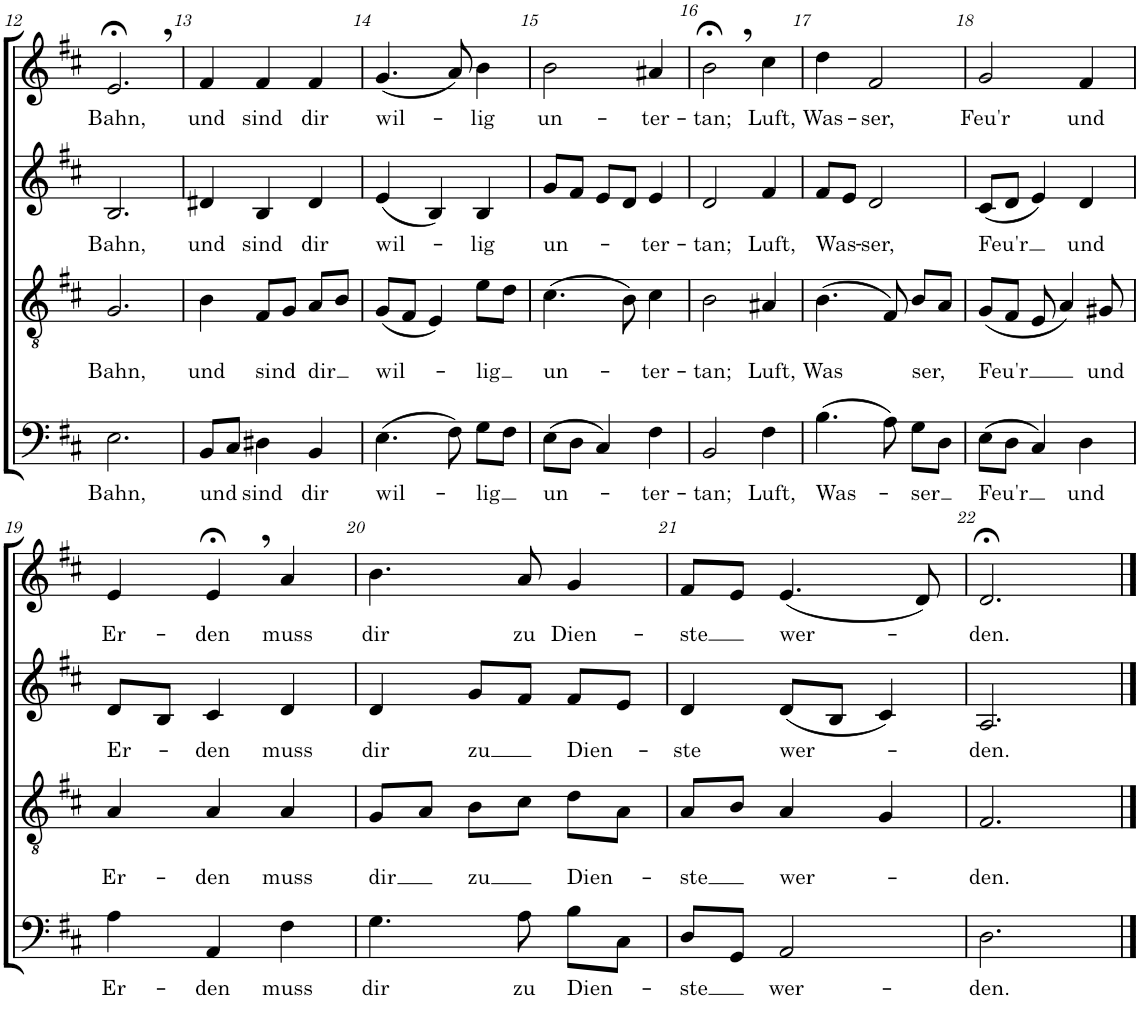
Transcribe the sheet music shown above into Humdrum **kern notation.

**kern	**text	**kern	**text	**text	**kern	**text	**kern	**text
*part4	*part4	*part3	*part3	*part3	*part2	*part2	*part1	*part1
*staff4	*staff4	*staff3	*staff3	*staff3	*staff2	*staff2	*staff1	*staff1
*I"Bass	*	*I"Tenor; Viola	*	*	*I"Alto; Oboe 2,  Violino 2	*	*I"Soprano; Flauto traverso 1, 2 in 8va Oboe 1, Violino 1	*
!!LO:PB:g=z
*clefF4	*	*clefGv2	*	*	*clefG2	*	*clefG2	*
*k[f#c#]	*	*k[f#c#]	*	*	*k[f#c#]	*	*k[f#c#]	*
*M3/4	*	*M3/4	*	*	*M3/4	*	*M3/4	*
=12	=12	=12	=12	=12	=12	=12	=12	=12
!	!LO:LY:b	!	!	!LO:LY:b	!	!LO:LY:b	!	!LO:LY:b
2.E\	Bahn,	2.G/	.	Bahn,	2.B/	Bahn,	2.e;<,/	Bahn,
=13	=13	=13	=13	=13	=13	=13	=13	=13
!	!LO:LY:b	!	!	!LO:LY:b	!	!LO:LY:b	!	!LO:LY:b
8BB/L	und	4B\	.	und	4d#X/	und	4f#/	und
8C#/J	.	.	.	.	.	.	.	.
!	!LO:LY:b	!	!	!LO:LY:b	!	!LO:LY:b	!	!LO:LY:b
4D#X\	sind	8F#/L	.	sind	4B/	sind	4f#/	sind
.	.	8G/J	.	.	.	.	.	.
!	!LO:LY:b	!	!	!LO:LY:b	!	!LO:LY:b	!	!LO:LY:b
4BB/	dir	8A/L	.	dir	4d#/	dir	4f#/	dir
.	.	8B/J	.	.	.	.	.	.
=14	=14	=14	=14	=14	=14	=14	=14	=14
!	!LO:LY:b	!	!	!LO:LY:b	!	!LO:LY:b	!	!LO:LY:b
(4.E\	wil-	(8G/L	.	wil-	(4e/	wil-	(4.g/	wil-
.	.	8F#/J	.	.	.	.	.	.
.	.	4E/)	.	.	4B/)	.	.	.
8F#\)	.	.	.	.	.	.	8a/)	.
!	!LO:LY:b	!	!	!LO:LY:b	!	!LO:LY:b	!	!LO:LY:b
8G\L	-lig	8e\L	.	-lig	4B/	-lig	4b\	-lig
8F#\J	.	8d\J	.	.	.	.	.	.
=15	=15	=15	=15	=15	=15	=15	=15	=15
!	!LO:LY:b	!	!	!LO:LY:b	!	!LO:LY:b	!	!LO:LY:b
(8E\L	un-	(4.c#\	.	un-	8g/L	un-	2b\	un-
8D\J	.	.	.	.	8f#/J	.	.	.
4C#/)	.	.	.	.	8e/L	.	.	.
.	.	8B\)	.	.	8d/J	.	.	.
!	!LO:LY:b	!	!	!LO:LY:b	!	!LO:LY:b	!	!LO:LY:b
4F#\	-ter-	4c#\	.	-ter-	4e/	-ter-	4a#X;</	-ter-
=16	=16	=16	=16	=16	=16	=16	=16	=16
!	!LO:LY:b	!	!	!LO:LY:b	!	!LO:LY:b	!	!LO:LY:b
2BB/	-tan;	2B\	.	-tan;	2d/	-tan;	2b;<,\	-tan;
!	!LO:LY:b	!	!	!LO:LY:b	!	!LO:LY:b	!	!LO:LY:b
4F#\	Luft,	4A#X/	.	Luft,	4f#/	Luft,	4cc#\	Luft,
=17	=17	=17	=17	=17	=17	=17	=17	=17
!	!LO:LY:b	!	!	!LO:LY:b	!	!LO:LY:b	!	!LO:LY:b
(4.B\	Was-	(4.B\	.	Was	8f#/L	Was-	4dd\	Was-
.	.	.	.	.	8e/J	.	.	.
!	!	!	!	!	!	!LO:LY:b	!	!LO:LY:b
.	.	.	.	.	2d/	-ser,	2f#/	-ser,
8A\)	.	8F#/)	.	.	.	.	.	.
!	!LO:LY:b	!	!	!LO:LY:b	!	!	!	!
8G\L	-ser	8B/L	.	ser,	.	.	.	.
8D\J	.	8A/J	.	.	.	.	.	.
=18	=18	=18	=18	=18	=18	=18	=18	=18
!	!LO:LY:b	!	!	!LO:LY:b	!	!LO:LY:b	!	!LO:LY:b
(8E\L	Feu'r	(8G/L	.	Feu'r	(8c#/L	Feu'r	2g/	Feu'r
8D\J	.	8F#/J	.	.	8d/J	.	.	.
4C#/)	.	8E/	.	.	4e/)	.	.	.
.	.	4A/)	.	.	.	.	.	.
!	!LO:LY:b	!	!	!	!	!LO:LY:b	!	!LO:LY:b
4D\	und	.	.	.	4d/	und	4f#/	und
!	!	!	!	!LO:LY:b	!	!	!	!
.	.	8G#X/	.	und	.	.	.	.
!!LO:LB:g=z
=19	=19	=19	=19	=19	=19	=19	=19	=19
!	!LO:LY:b	!	!	!LO:LY:b	!	!LO:LY:b	!	!LO:LY:b
4A\	Er-	4A/	.	Er-	8d/L	Er-	4e/	Er-
.	.	.	.	.	8B/J	.	.	.
!	!LO:LY:b	!	!	!LO:LY:b	!	!LO:LY:b	!	!LO:LY:b
4AA/	-den	4A/	.	-den	4c#/	-den	4e;<,/	-den
!	!LO:LY:b	!	!	!LO:LY:b	!	!LO:LY:b	!	!LO:LY:b
4F#\	muss	4A/	.	muss	4d/	muss	4a;</	muss
=20	=20	=20	=20	=20	=20	=20	=20	=20
!	!LO:LY:b	!	!	!LO:LY:b	!	!LO:LY:b	!	!LO:LY:b
4.G\	dir	8G/L	.	dir	4d/	dir	4.b\	dir
.	.	8A/J	.	.	.	.	.	.
!	!	!	!	!LO:LY:b	!	!LO:LY:b	!	!
.	.	8B\L	.	zu	8g/L	zu	.	.
!	!LO:LY:b	!	!	!	!	!	!	!LO:LY:b
8A\	zu	8c#\J	.	.	8f#/J	.	8a/	zu
!	!LO:LY:b	!	!	!LO:LY:b	!	!LO:LY:b	!	!LO:LY:b
8B\L	Dien-	8d\L	.	Dien-	8f#/L	Dien-	4g/	Dien-
8C#\J	.	8A\J	.	.	8e/J	.	.	.
=21	=21	=21	=21	=21	=21	=21	=21	=21
!	!LO:LY:b	!	!	!LO:LY:b	!	!LO:LY:b	!	!LO:LY:b
8D/L	-ste	8A/L	.	-ste	4d/	-ste	8f#/L	-ste
8GG/J	.	8B/J	.	.	.	.	8e/J	.
!	!LO:LY:b	!	!	!LO:LY:b	!	!LO:LY:b	!	!LO:LY:b
2AA/	wer-	4A/	.	wer-	(8d/L	wer-	(4.e/	wer-
.	.	.	.	.	8B/J	.	.	.
.	.	4G/	.	.	4c#;</)	.	.	.
.	.	.	.	.	.	.	8d/)	.
=22	=22	=22	=22	=22	=22	=22	=22	=22
!	!LO:LY:b	!	!	!LO:LY:b	!	!LO:LY:b	!	!LO:LY:b
2.D\	-den.	2.F#/	.	-den.	2.A/	-den.	2.d;</	-den.
==	==	==	==	==	==	==	==	==
*-	*-	*-	*-	*-	*-	*-	*-	*-
